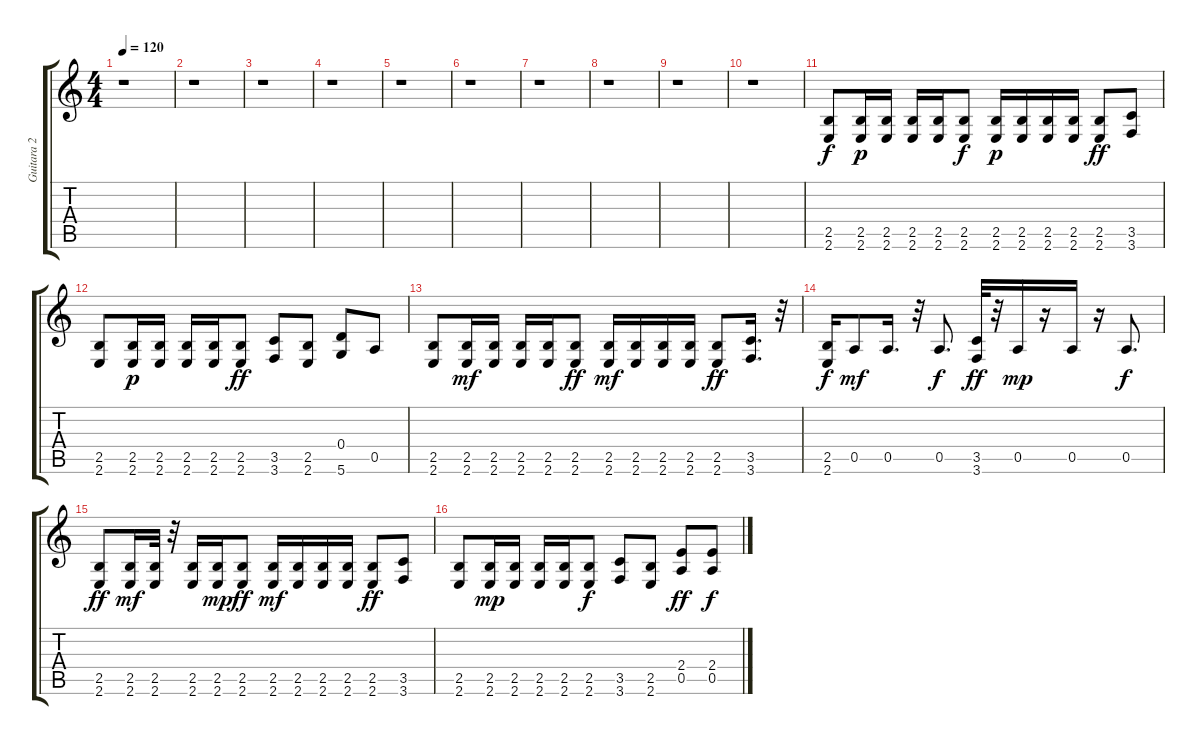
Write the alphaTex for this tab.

\track ("Guitara 2" "Guitara 2") {instrument distortionguitar}
\staff {score tabs}
\tuning (E4 B3 G3 D3 A2 D2) {hide}
\ts (4 4)
\tempo 120
\clef g2
\ks c
r.1{dy f} |
r.1 |
r.1 |
r.1 |
r.1 |
r.1 |
r.1 |
r.1 |
r.1 |
r.1 |
(2.5 2.6).8 (2.5 2.6).16{dy p} (2.5 2.6).16 (2.5 2.6).16 (2.5 2.6).16 (2.5 2.6).8{dy f} (2.5 2.6).16{dy p} (2.5 2.6).16 (2.5 2.6).16 (2.5 2.6).16 (2.5 2.6).8{dy ff} (3.5 3.6).8 |
(2.5 2.6).8 (2.5 2.6).16{dy p} (2.5 2.6).16 (2.5 2.6).16 (2.5 2.6).16 (2.5 2.6).8{dy ff} (3.5 3.6).8 (2.5 2.6).8 (0.4 5.6).8 0.5.8 |
(2.5 2.6).8 (2.5 2.6).16{dy mf} (2.5 2.6).16 (2.5 2.6).16 (2.5 2.6).16 (2.5 2.6).8{dy ff} (2.5 2.6).16{dy mf} (2.5 2.6).16 (2.5 2.6).16 (2.5 2.6).16 (2.5 2.6).8{dy ff} (3.5 3.6).16{d} r.32 |
(2.5 2.6).16{dy f} 0.5.8{dy mf} 0.5.16{d} r.32 0.5.8{d dy f} (3.5 3.6).32{dy ff} r.32 0.5.16{dy mp} r.16 0.5.16 r.16 0.5.8{d dy f} |
(2.5 2.6).8{dy ff} (2.5 2.6).16{dy mf} (2.5 2.6).32 r.32 (2.5 2.6).16 (2.5 2.6).16{dy mp} (2.5 2.6).8{dy ff} (2.5 2.6).16{dy mf} (2.5 2.6).16 (2.5 2.6).16 (2.5 2.6).16 (2.5 2.6).8{dy ff} (3.5 3.6).8 |
(2.5 2.6).8 (2.5 2.6).16{dy mp} (2.5 2.6).16 (2.5 2.6).16 (2.5 2.6).16 (2.5 2.6).8{dy f} (3.5 3.6).8 (2.5 2.6).8 (2.4 0.5).8{dy ff} (2.4 0.5).8{dy f}
